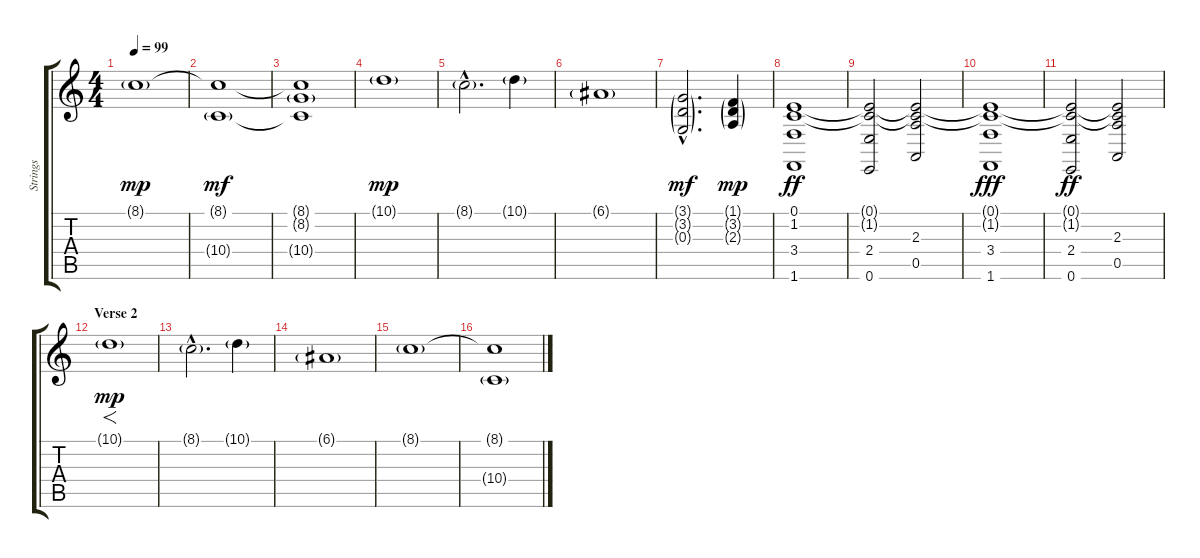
\track ("Strings" "Strings") {instrument synthstrings1}
\staff {score tabs}
\tuning (E4 B3 G3 D3 A2 E2) {hide}
\ts (4 4)
\tempo 99
\clef g2
\ks c
8.1{g}.1{dy mp} |
(8.1{t} 10.4{g}).1{dy mf} |
(8.1{t} 8.2{g} 10.4{t}).1 |
10.1{g}.1{dy mp} |
8.1{g hac}.2{d} 10.1{g}.4 |
6.1{g}.1 |
(3.1{g hac} 3.2{g hac} 0.3{g hac}).2{d dy mf} (1.1{g} 3.2{g} 2.3{g}).4{dy mp} |
(0.1 1.2 3.4 1.6).1{dy ff volume 10} |
(0.1{t} 1.2{t} 2.4 0.6).2 (0.1{t} 1.2{t} 2.3 0.5).2 |
(0.1{t} 1.2{t} 3.4 1.6).1{dy fff} |
(0.1{t} 1.2{t} 2.4 0.6).2{dy ff} (0.1{t} 1.2{t} 2.3 0.5).2 |
\section ("" "Verse 2")
10.1{g}.1{f dy mp volume 10} |
8.1{g hac}.2{d} 10.1{g}.4 |
6.1{g}.1 |
8.1{g}.1 |
(8.1{t} 10.4{g}).1
